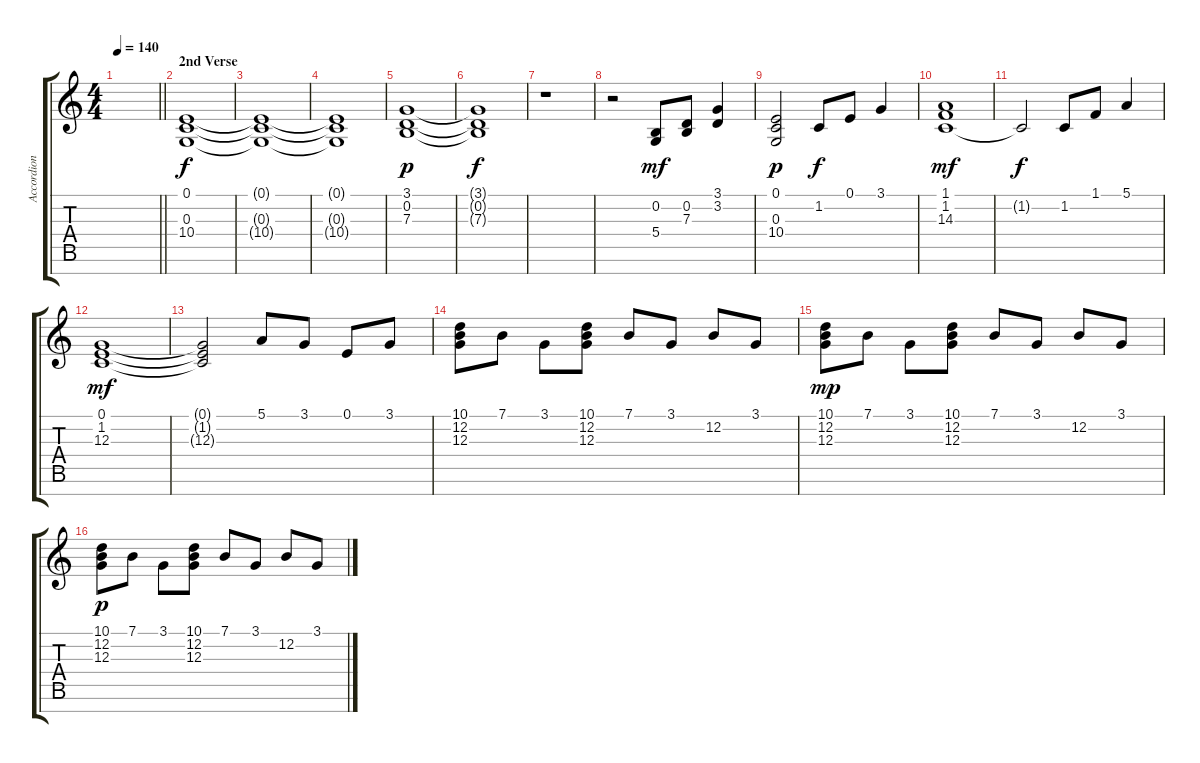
\track ("Accordion" "Accordion") {instrument accordion}
\staff {score tabs}
\tuning (E4 B3 G3 D3 A2 E2 B1) {hide}
\ts (4 4)
\tempo 140
\clef g2
\barLineRight lightlight
\ks c
|
\section ("" "2nd Verse")
(0.1 0.3 10.4).1 |
(0.1{t} 0.3{t} 10.4{t}).1{dy f} |
(0.1{t} 0.3{t} 10.4{t}).1 |
(3.1 0.2 7.3).1{dy p} |
(3.1{t} 0.2{t} 7.3{t}).1{dy f} |
r.1 |
r.2 (0.2 5.4).8{dy mf} (0.2 7.3).8 (3.1 3.2).4 |
(0.1 0.3 10.4).2{dy p} 1.2.8{dy f} 0.1.8 3.1.4 |
(1.1 1.2 14.3).1{dy mf} |
1.2{t}.2{dy f} 1.2.8 1.1.8 5.1.4 |
(0.1 1.2 12.3).1{dy mf} |
(0.1{t} 1.2{t} 12.3{t}).2 5.1.8 3.1.8 0.1.8 3.1.8 |
(10.1 12.2 12.3).8 7.1.8 3.1.8 (10.1 12.2 12.3).8 7.1.8 3.1.8 12.2.8 3.1.8 |
(10.1 12.2 12.3).8{dy mp} 7.1.8 3.1.8 (10.1 12.2 12.3).8 7.1.8 3.1.8 12.2.8 3.1.8 |
(10.1 12.2 12.3).8{dy p} 7.1.8 3.1.8 (10.1 12.2 12.3).8 7.1.8 3.1.8 12.2.8 3.1.8
